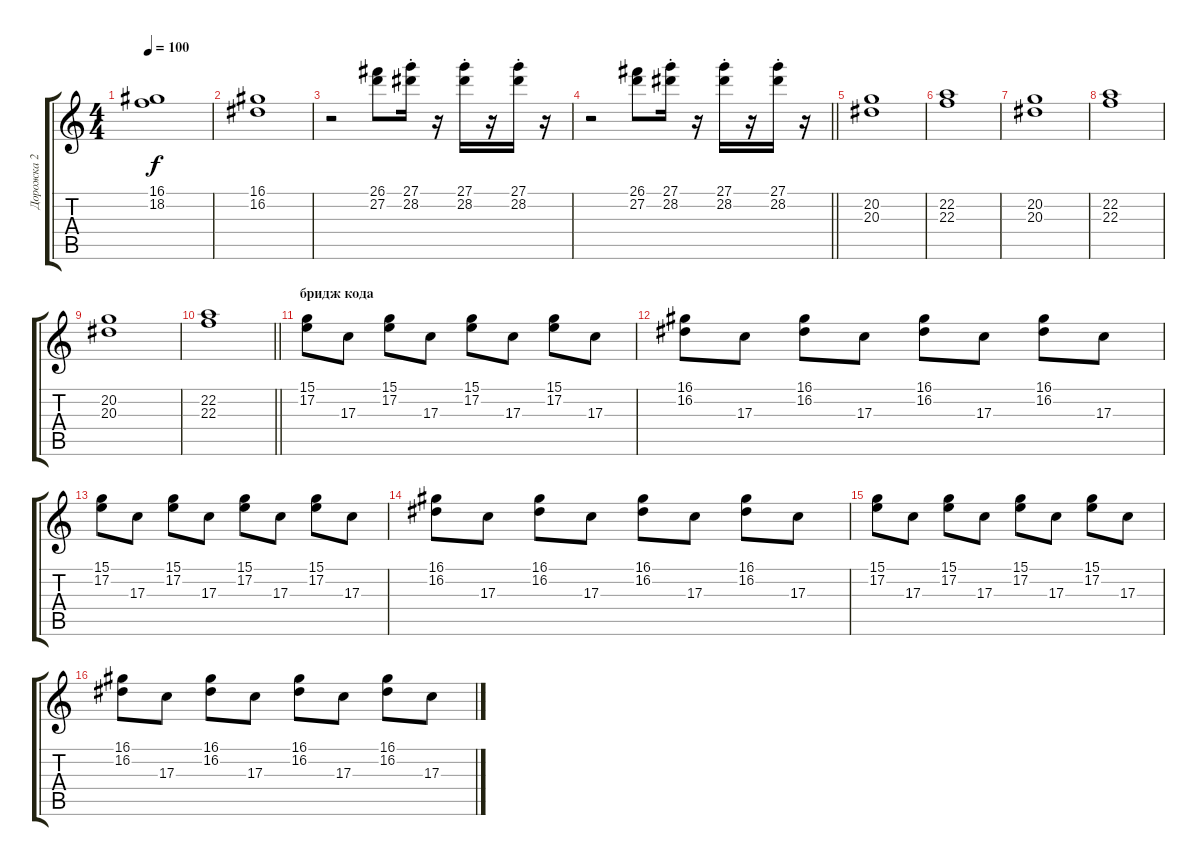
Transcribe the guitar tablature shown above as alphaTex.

\track ("Дорожка 2" "Дорожка 2") {instrument rockorgan}
\staff {score tabs}
\tuning (E4 B3 G3 D3 A2 E2) {hide}
\ts (4 4)
\tempo 100
\clef g2
\ks c
(16.1 18.2).1{dy f} |
(16.1 16.2).1 |
r.2 (26.1 27.2).8 (27.1{st} 28.2{st}).16 r.16 (27.1{st} 28.2{st}).16 r.16 (27.1{st} 28.2{st}).16 r.16 |
\barLineRight lightlight
r.2 (26.1 27.2).8 (27.1{st} 28.2{st}).16 r.16 (27.1{st} 28.2{st}).16 r.16 (27.1{st} 28.2{st}).16 r.16 |
(20.2 20.3).1 |
(22.2 22.3).1 |
(20.2 20.3).1 |
(22.2 22.3).1 |
(20.2 20.3).1 |
\barLineRight lightlight
(22.2 22.3).1 |
\section ("" "бридж кода")
(15.1 17.2).8 17.3.8 (15.1 17.2).8 17.3.8 (15.1 17.2).8 17.3.8 (15.1 17.2).8 17.3.8 |
(16.1 16.2).8 17.3.8 (16.1 16.2).8 17.3.8 (16.1 16.2).8 17.3.8 (16.1 16.2).8 17.3.8 |
(15.1 17.2).8 17.3.8 (15.1 17.2).8 17.3.8 (15.1 17.2).8 17.3.8 (15.1 17.2).8 17.3.8 |
(16.1 16.2).8 17.3.8 (16.1 16.2).8 17.3.8 (16.1 16.2).8 17.3.8 (16.1 16.2).8 17.3.8 |
(15.1 17.2).8 17.3.8 (15.1 17.2).8 17.3.8 (15.1 17.2).8 17.3.8 (15.1 17.2).8 17.3.8 |
(16.1 16.2).8 17.3.8 (16.1 16.2).8 17.3.8 (16.1 16.2).8 17.3.8 (16.1 16.2).8 17.3.8
